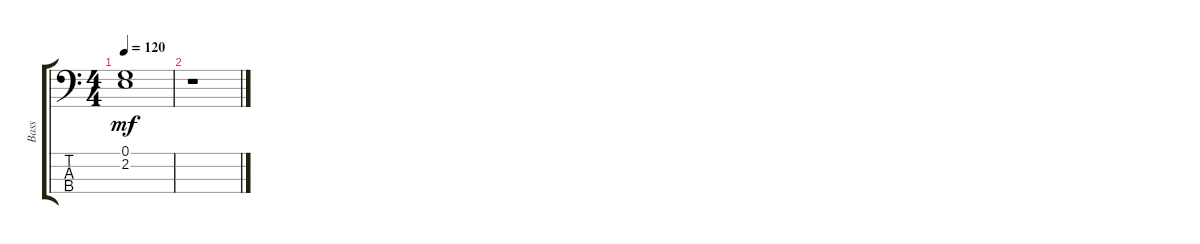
\track ("Bass" "Bass") {instrument electricbassfinger}
\staff {score tabs}
\tuning (G2 D2 A1 E1) {hide}
\ts (4 4)
\tempo 120
\clef f4
\ks c
(0.1 2.2).1{dy mf} |
r.1
